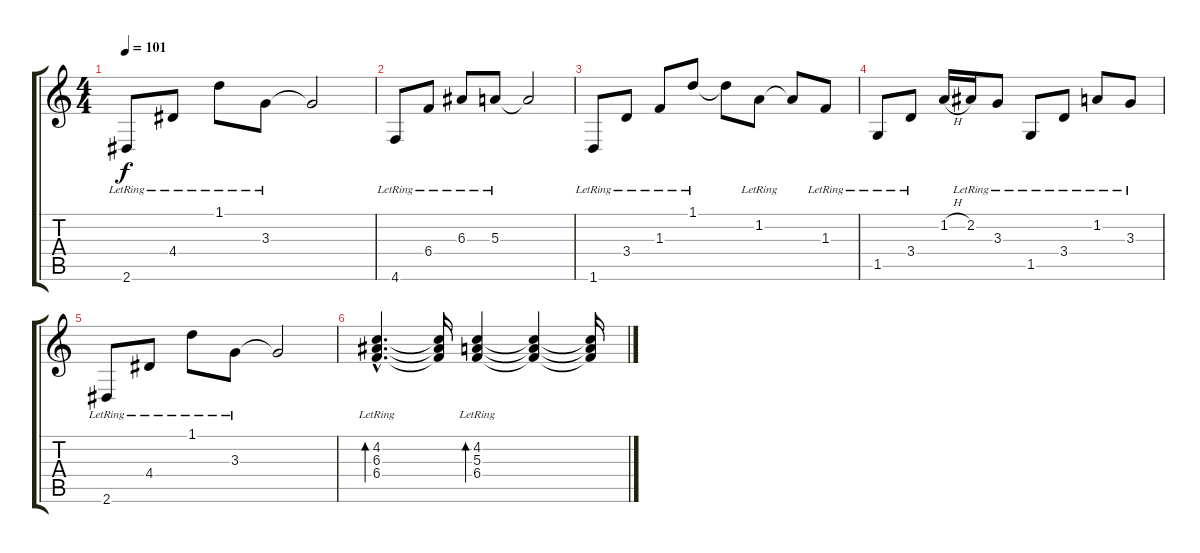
\track "" {instrument electricguitarclean}
\staff {score tabs}
\tuning (Db4 Ab3 E3 B2 Gb2 Db2) {hide}
\ts (4 4)
\tempo 101
\clef g2
\ks c
2.6{lr}.8{dy f} 4.4{lr}.8 1.1{lr}.8 3.3{lr}.8 3.3{t}.2 |
4.6{lr}.8 6.4{lr}.8 6.3{lr}.8 5.3{lr}.8 5.3{t}.2 |
1.6{lr}.8 3.4{lr}.8 1.3{lr}.8 1.1{lr}.8 1.1{t}.8 1.2{lr}.8 1.2{t}.8 1.3{lr}.8 |
1.5{lr}.8 3.4{lr}.8 1.2{h}.16 2.2{lr}.16 3.3{lr}.8 1.5{lr}.8 3.4{lr}.8 1.2{lr}.8 3.3{lr}.8 |
2.6{lr}.8 4.4{lr}.8 1.1{lr}.8 3.3{lr}.8 3.3{t}.2 |
(4.2{hac lr} 6.3{hac lr} 6.4{hac lr}).4{d bd 120} (4.2{t} 6.3{t} 6.4{t}).16 (4.2{lr} 5.3{lr} 6.4{lr}).4{bd 120} (4.2{t} 5.3{t} 6.4{t}).4 (4.2{t} 5.3{t} 6.4{t}).16
